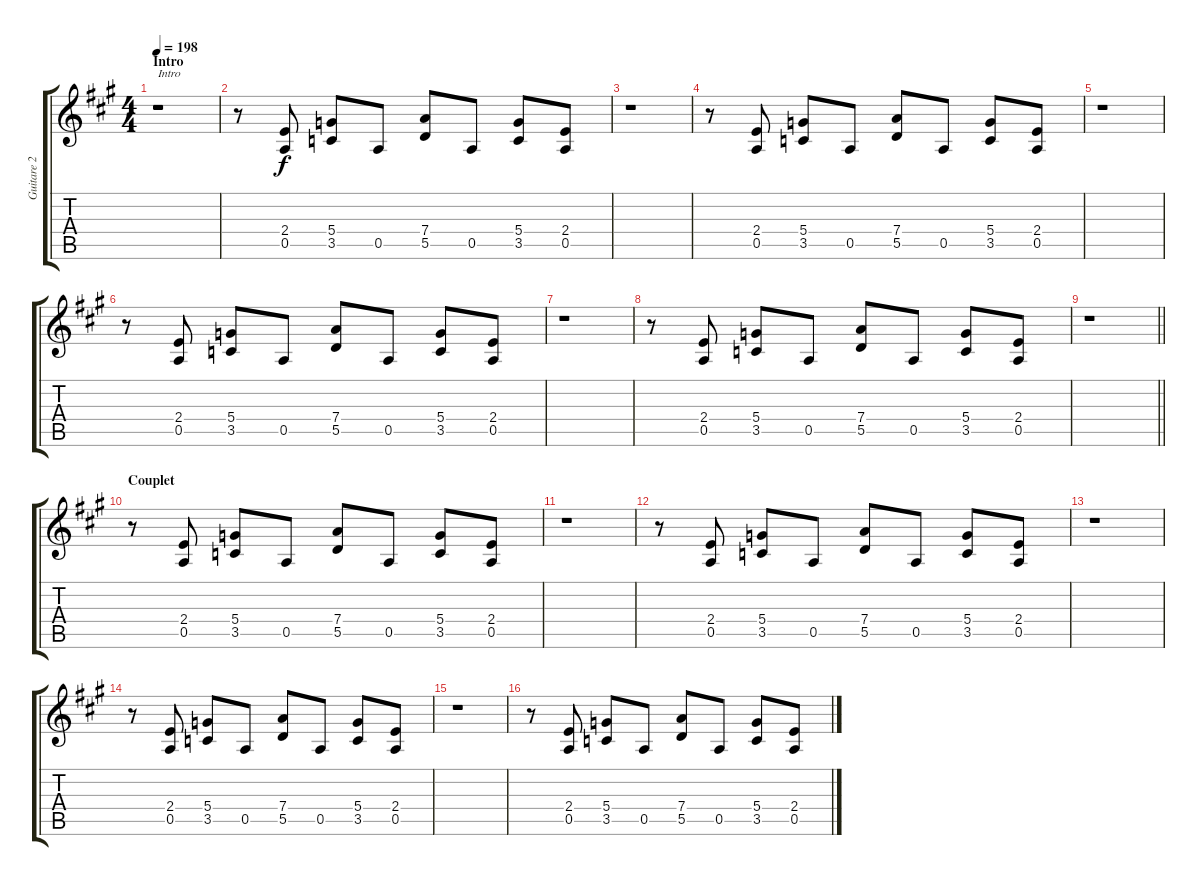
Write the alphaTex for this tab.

\track ("Guitare 2 (Malcom Young)" "Guitare 2 ") {instrument overdrivenguitar}
\staff {score tabs}
\tuning (E4 B3 G3 D3 A2 E2) {hide}
\ts (4 4)
\section ("" "Intro")
\tempo 198
\clef g2
\ks a
r.1{txt "Intro" dy f instrument overdrivenguitar} |
r.8 (2.4 0.5).8 (5.4 3.5).8 0.5.8 (7.4 5.5).8 0.5.8 (5.4 3.5).8 (2.4 0.5).8 |
r.1 |
r.8 (2.4 0.5).8 (5.4 3.5).8 0.5.8 (7.4 5.5).8 0.5.8 (5.4 3.5).8 (2.4 0.5).8 |
r.1 |
r.8 (2.4 0.5).8 (5.4 3.5).8 0.5.8 (7.4 5.5).8 0.5.8 (5.4 3.5).8 (2.4 0.5).8 |
r.1 |
r.8 (2.4 0.5).8 (5.4 3.5).8 0.5.8 (7.4 5.5).8 0.5.8 (5.4 3.5).8 (2.4 0.5).8 |
\barLineRight lightlight
r.1 |
\section ("" "Couplet")
r.8 (2.4 0.5).8 (5.4 3.5).8 0.5.8 (7.4 5.5).8 0.5.8 (5.4 3.5).8 (2.4 0.5).8 |
r.1 |
r.8 (2.4 0.5).8 (5.4 3.5).8 0.5.8 (7.4 5.5).8 0.5.8 (5.4 3.5).8 (2.4 0.5).8 |
r.1 |
r.8 (2.4 0.5).8 (5.4 3.5).8 0.5.8 (7.4 5.5).8 0.5.8 (5.4 3.5).8 (2.4 0.5).8 |
r.1 |
r.8 (2.4 0.5).8 (5.4 3.5).8 0.5.8 (7.4 5.5).8 0.5.8 (5.4 3.5).8 (2.4 0.5).8
